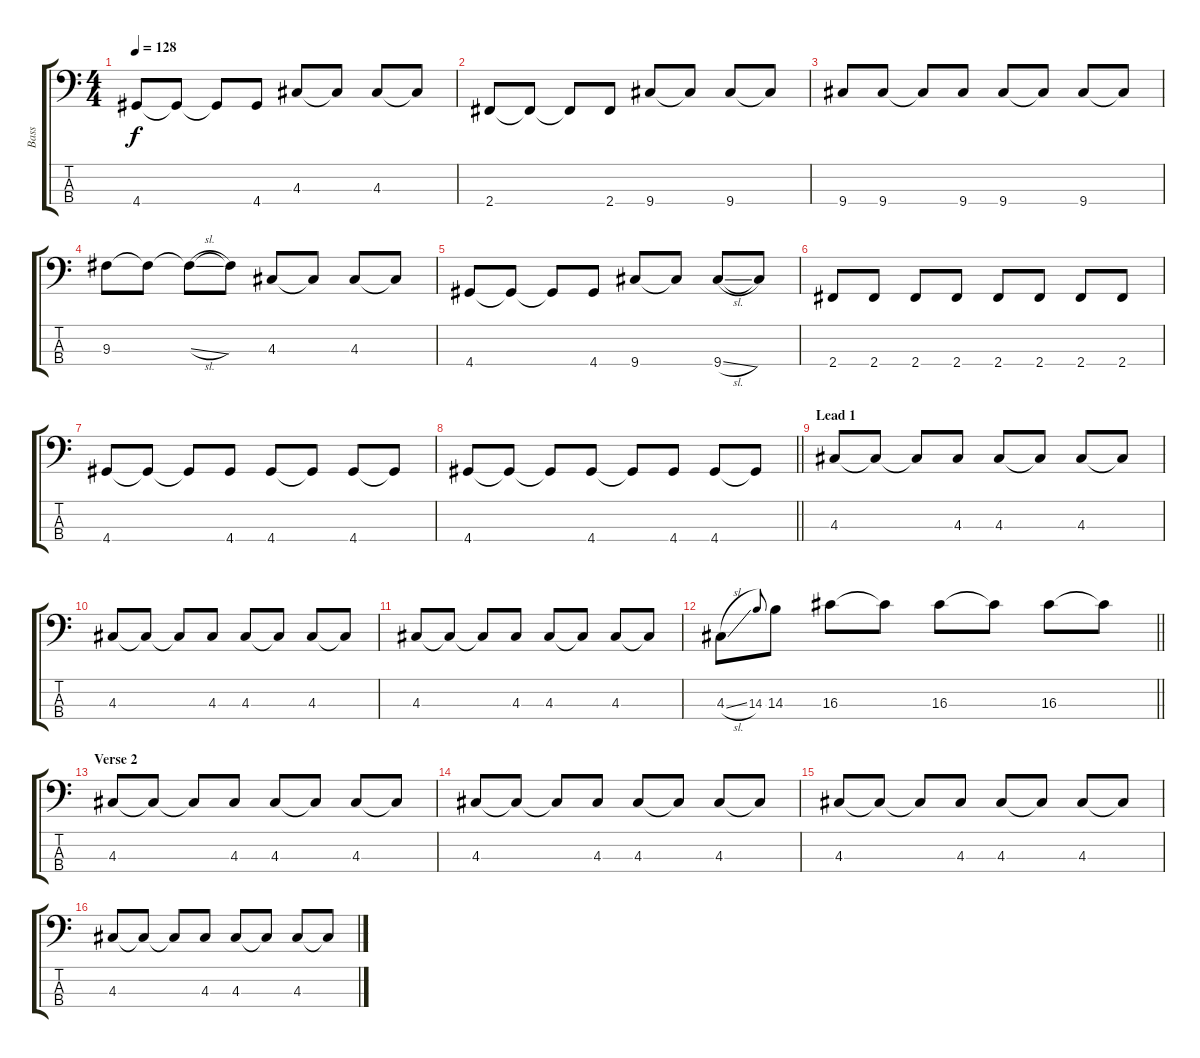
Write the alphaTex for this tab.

\track ("Bass" "Bass") {instrument electricbassfinger}
\staff {score tabs}
\tuning (G2 D2 A1 E1) {hide}
\ts (4 4)
\tempo 128
\clef f4
\ks c
4.4.8{dy f} 4.4{t}.8 4.4{t}.8 4.4.8 4.3.8 4.3{t}.8 4.3.8 4.3{t}.8 |
2.4.8 2.4{t}.8 2.4{t}.8 2.4.8 9.4.8 9.4{t}.8 9.4.8 9.4{t}.8 |
9.4.8 9.4.8 9.4{t}.8 9.4.8 9.4.8 9.4{t}.8 9.4.8 9.4{t}.8 |
9.3.8 9.3{t}.8 9.3{sl t}.8 9.3{t}.8 4.3.8 4.3{t}.8 4.3.8 4.3{t}.8 |
4.4.8 4.4{t}.8 4.4{t}.8 4.4.8 9.4.8 9.4{t}.8 9.4{sl}.8 9.4{t}.8 |
2.4.8 2.4.8 2.4.8 2.4.8 2.4.8 2.4.8 2.4.8 2.4.8 |
4.4.8 4.4{t}.8 4.4{t}.8 4.4.8 4.4.8 4.4{t}.8 4.4.8 4.4{t}.8 |
\barLineRight lightlight
4.4.8 4.4{t}.8 4.4{t}.8 4.4.8 4.4{t}.8 4.4.8 4.4.8 4.4{t}.8 |
\section ("" "Lead 1")
4.3.8 4.3{t}.8 4.3{t}.8 4.3.8 4.3.8 4.3{t}.8 4.3.8 4.3{t}.8 |
4.3.8 4.3{t}.8 4.3{t}.8 4.3.8 4.3.8 4.3{t}.8 4.3.8 4.3{t}.8 |
4.3.8 4.3{t}.8 4.3{t}.8 4.3.8 4.3.8 4.3{t}.8 4.3.8 4.3{t}.8 |
\barLineRight lightlight
4.3{sl}.8 14.3.8{gr onbeat} 14.3.8 16.3.8 16.3{t}.8 16.3.8 16.3{t}.8 16.3.8 16.3{t}.8 |
\section ("" "Verse 2")
4.3.8 4.3{t}.8 4.3{t}.8 4.3.8 4.3.8 4.3{t}.8 4.3.8 4.3{t}.8 |
4.3.8 4.3{t}.8 4.3{t}.8 4.3.8 4.3.8 4.3{t}.8 4.3.8 4.3{t}.8 |
4.3.8 4.3{t}.8 4.3{t}.8 4.3.8 4.3.8 4.3{t}.8 4.3.8 4.3{t}.8 |
4.3.8 4.3{t}.8 4.3{t}.8 4.3.8 4.3.8 4.3{t}.8 4.3.8 4.3{t}.8
